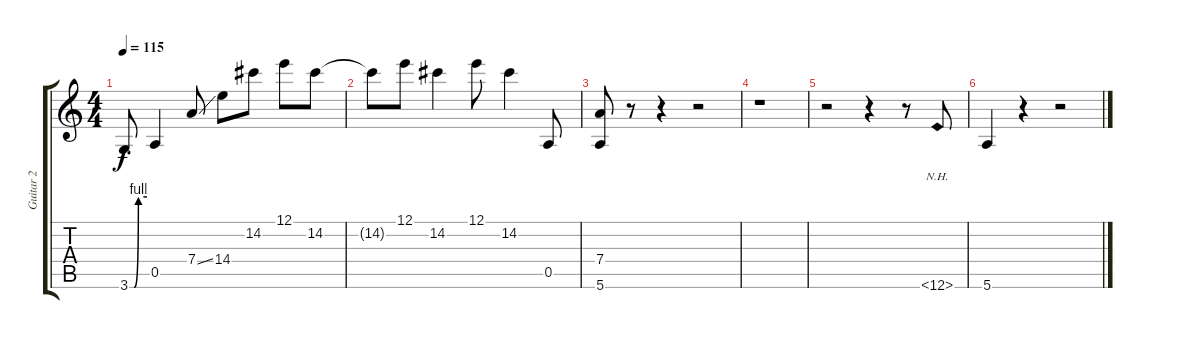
\track ("Guitar 2" "Guitar 2") {instrument electricguitarjazz}
\staff {score tabs}
\tuning (E4 B3 G3 D3 A2 E2) {hide}
\ts (4 4)
\tempo 115
\clef g2
\ks c
3.6{be (custom 0 0 15 0 30 4 60 4)}.8{dy f} 0.5.4 7.4{ss}.8 14.4.8 14.2.8 12.1.8 14.2.8 |
14.2{t}.8 12.1.8 14.2.4 12.1.8 14.2.4 0.5.8 |
(7.4 5.6).8 r.8 r.4 r.2 |
r.1 |
r.2 r.4 r.8 12.6{nh}.8 |
5.6.4 r.4 r.2
